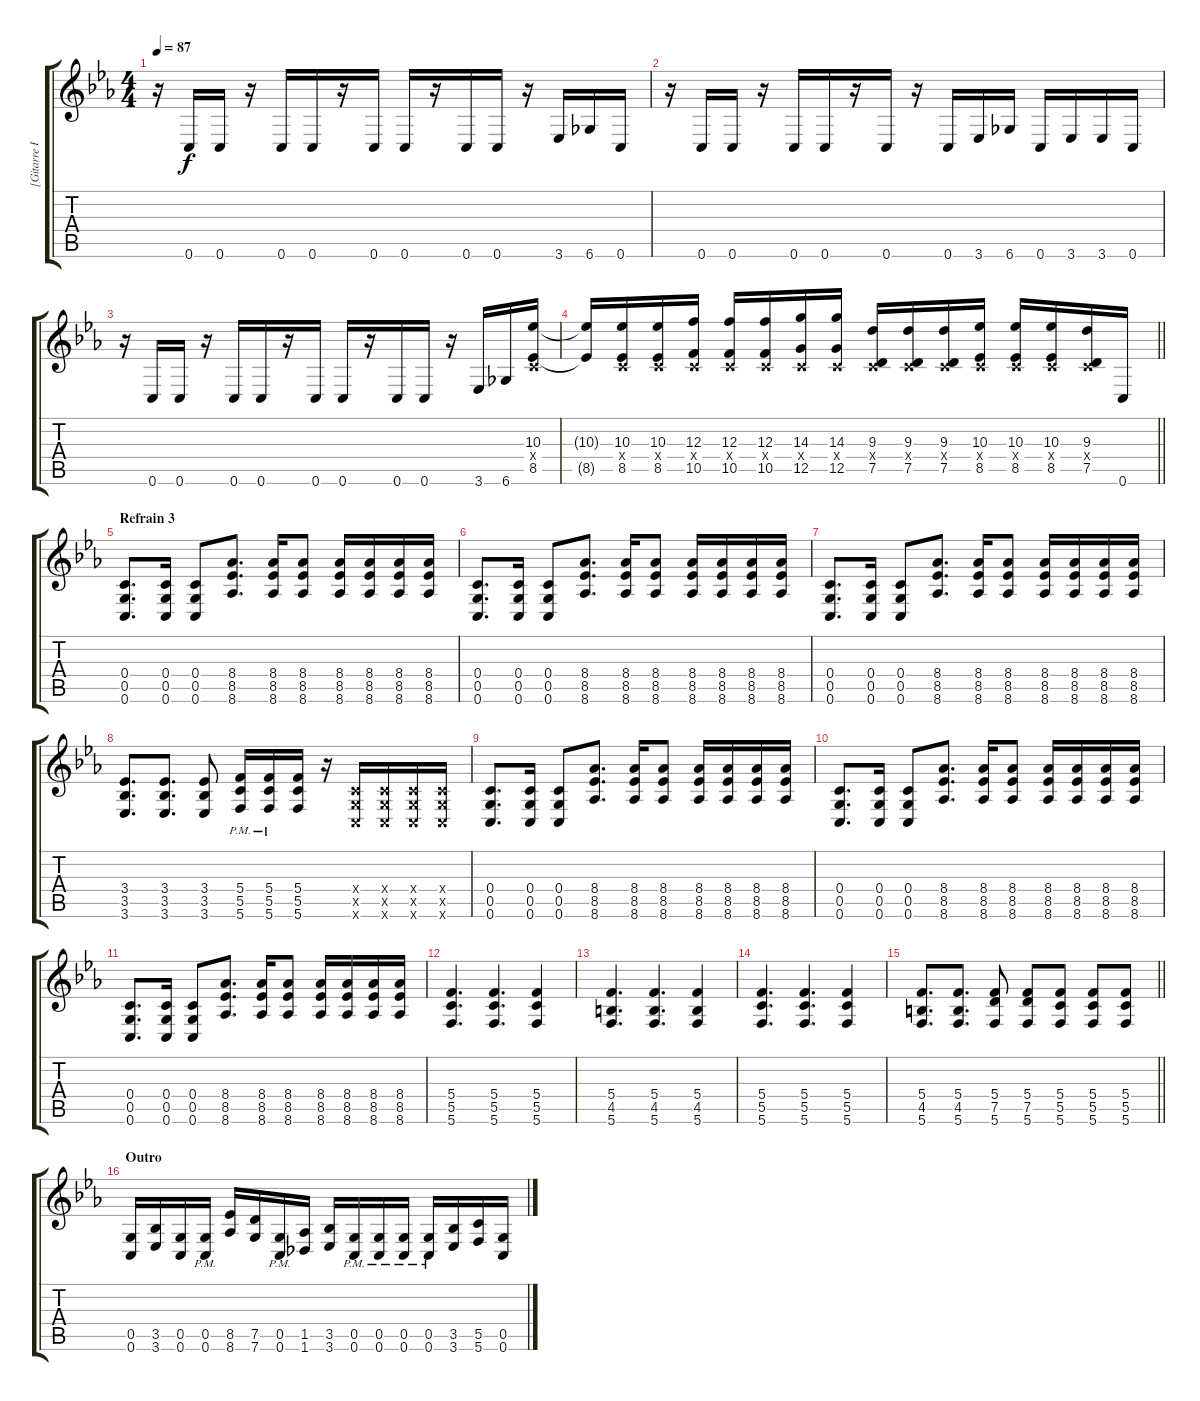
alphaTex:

\track ("[Gitarre I]" "[Gitarre I") {instrument distortionguitar}
\staff {score tabs}
\tuning (D4 A3 F3 C3 G2 C2) {hide}
\ts (4 4)
\tempo 87
\clef g2
\ks cminor
r.16{dy f volume 12 instrument distortionguitar} 0.6.16 0.6.16 r.16 0.6.16 0.6.16 r.16 0.6.16 0.6.16 r.16 0.6.16 0.6.16 r.16 3.6.16 6.6.16 0.6.16 |
r.16 0.6.16 0.6.16 r.16 0.6.16 0.6.16 r.16 0.6.16 r.16 0.6.16 3.6.16 6.6.16 0.6.16 3.6.16 3.6.16 0.6.16 |
r.16 0.6.16 0.6.16 r.16 0.6.16 0.6.16 r.16 0.6.16 0.6.16 r.16 0.6.16 0.6.16 r.16 3.6.16 6.6.16 (10.3 0.4{x} 8.5).16{instrument distortionguitar} |
\barLineRight lightlight
(10.3{t} 8.5{t}).16 (10.3 0.4{x} 8.5).16 (10.3 0.4{x} 8.5).16 (12.3 0.4{x} 10.5).16 (12.3 0.4{x} 10.5).16 (12.3 0.4{x} 10.5).16 (14.3 0.4{x} 12.5).16 (14.3 0.4{x} 12.5).16 (9.3 0.4{x} 7.5).16 (9.3 0.4{x} 7.5).16 (9.3 0.4{x} 7.5).16 (10.3 0.4{x} 8.5).16 (10.3 0.4{x} 8.5).16 (10.3 0.4{x} 8.5).16 (9.3 0.4{x} 7.5).16 0.6.16 |
\section ("" "Refrain 3")
(0.4 0.5 0.6).8{d} (0.4 0.5 0.6).16 (0.4 0.5 0.6).8 (8.4 8.5 8.6).8{d} (8.4 8.5 8.6).16 (8.4 8.5 8.6).8 (8.4 8.5 8.6).16 (8.4 8.5 8.6).16 (8.4 8.5 8.6).16 (8.4 8.5 8.6).16 |
(0.4 0.5 0.6).8{d} (0.4 0.5 0.6).16 (0.4 0.5 0.6).8 (8.4 8.5 8.6).8{d} (8.4 8.5 8.6).16 (8.4 8.5 8.6).8 (8.4 8.5 8.6).16 (8.4 8.5 8.6).16 (8.4 8.5 8.6).16 (8.4 8.5 8.6).16 |
(0.4 0.5 0.6).8{d} (0.4 0.5 0.6).16 (0.4 0.5 0.6).8 (8.4 8.5 8.6).8{d} (8.4 8.5 8.6).16 (8.4 8.5 8.6).8 (8.4 8.5 8.6).16 (8.4 8.5 8.6).16 (8.4 8.5 8.6).16 (8.4 8.5 8.6).16 |
(3.4 3.5 3.6).8{d} (3.4 3.5 3.6).8{d} (3.4 3.5 3.6).8 (5.4{pm} 5.5{pm} 5.6{pm}).16 (5.4{pm} 5.5{pm} 5.6{pm}).16 (5.4 5.5 5.6).16 r.16 (0.4{x} 0.5{x} 0.6{x}).16 (0.4{x} 0.5{x} 0.6{x}).16 (0.4{x} 0.5{x} 0.6{x}).16 (0.4{x} 0.5{x} 0.6{x}).16 |
(0.4 0.5 0.6).8{d} (0.4 0.5 0.6).16 (0.4 0.5 0.6).8 (8.4 8.5 8.6).8{d} (8.4 8.5 8.6).16 (8.4 8.5 8.6).8 (8.4 8.5 8.6).16 (8.4 8.5 8.6).16 (8.4 8.5 8.6).16 (8.4 8.5 8.6).16 |
(0.4 0.5 0.6).8{d} (0.4 0.5 0.6).16 (0.4 0.5 0.6).8 (8.4 8.5 8.6).8{d} (8.4 8.5 8.6).16 (8.4 8.5 8.6).8 (8.4 8.5 8.6).16 (8.4 8.5 8.6).16 (8.4 8.5 8.6).16 (8.4 8.5 8.6).16 |
(0.4 0.5 0.6).8{d} (0.4 0.5 0.6).16 (0.4 0.5 0.6).8 (8.4 8.5 8.6).8{d} (8.4 8.5 8.6).16 (8.4 8.5 8.6).8 (8.4 8.5 8.6).16 (8.4 8.5 8.6).16 (8.4 8.5 8.6).16 (8.4 8.5 8.6).16 |
(5.4 5.5 5.6).4{d} (5.4 5.5 5.6).4{d} (5.4 5.5 5.6).4 |
(5.4 4.5 5.6).4{d} (5.4 4.5 5.6).4{d} (5.4 4.5 5.6).4 |
(5.4 5.5 5.6).4{d} (5.4 5.5 5.6).4{d} (5.4 5.5 5.6).4 |
\barLineRight lightlight
(5.4 4.5 5.6).8{d} (5.4 4.5 5.6).8{d} (5.4 7.5 5.6).8 (5.4 7.5 5.6).8 (5.4 5.5 5.6).8 (5.4 5.5 5.6).8 (5.4 5.5 5.6).8 |
\section ("" "Outro")
(0.5 0.6).16 (3.5 3.6).16 (0.5 0.6).16 (0.5{pm} 0.6{pm}).16 (8.5 8.6).16 (7.5 7.6).16 (0.5{pm} 0.6{pm}).16 (1.5 1.6).16 (3.5 3.6).16 (0.5{pm} 0.6{pm}).16 (0.5{pm} 0.6{pm}).16 (0.5{pm} 0.6{pm}).16 (0.5{pm} 0.6{pm}).16 (3.5 3.6).16 (5.5 5.6).16 (0.5 0.6).16
